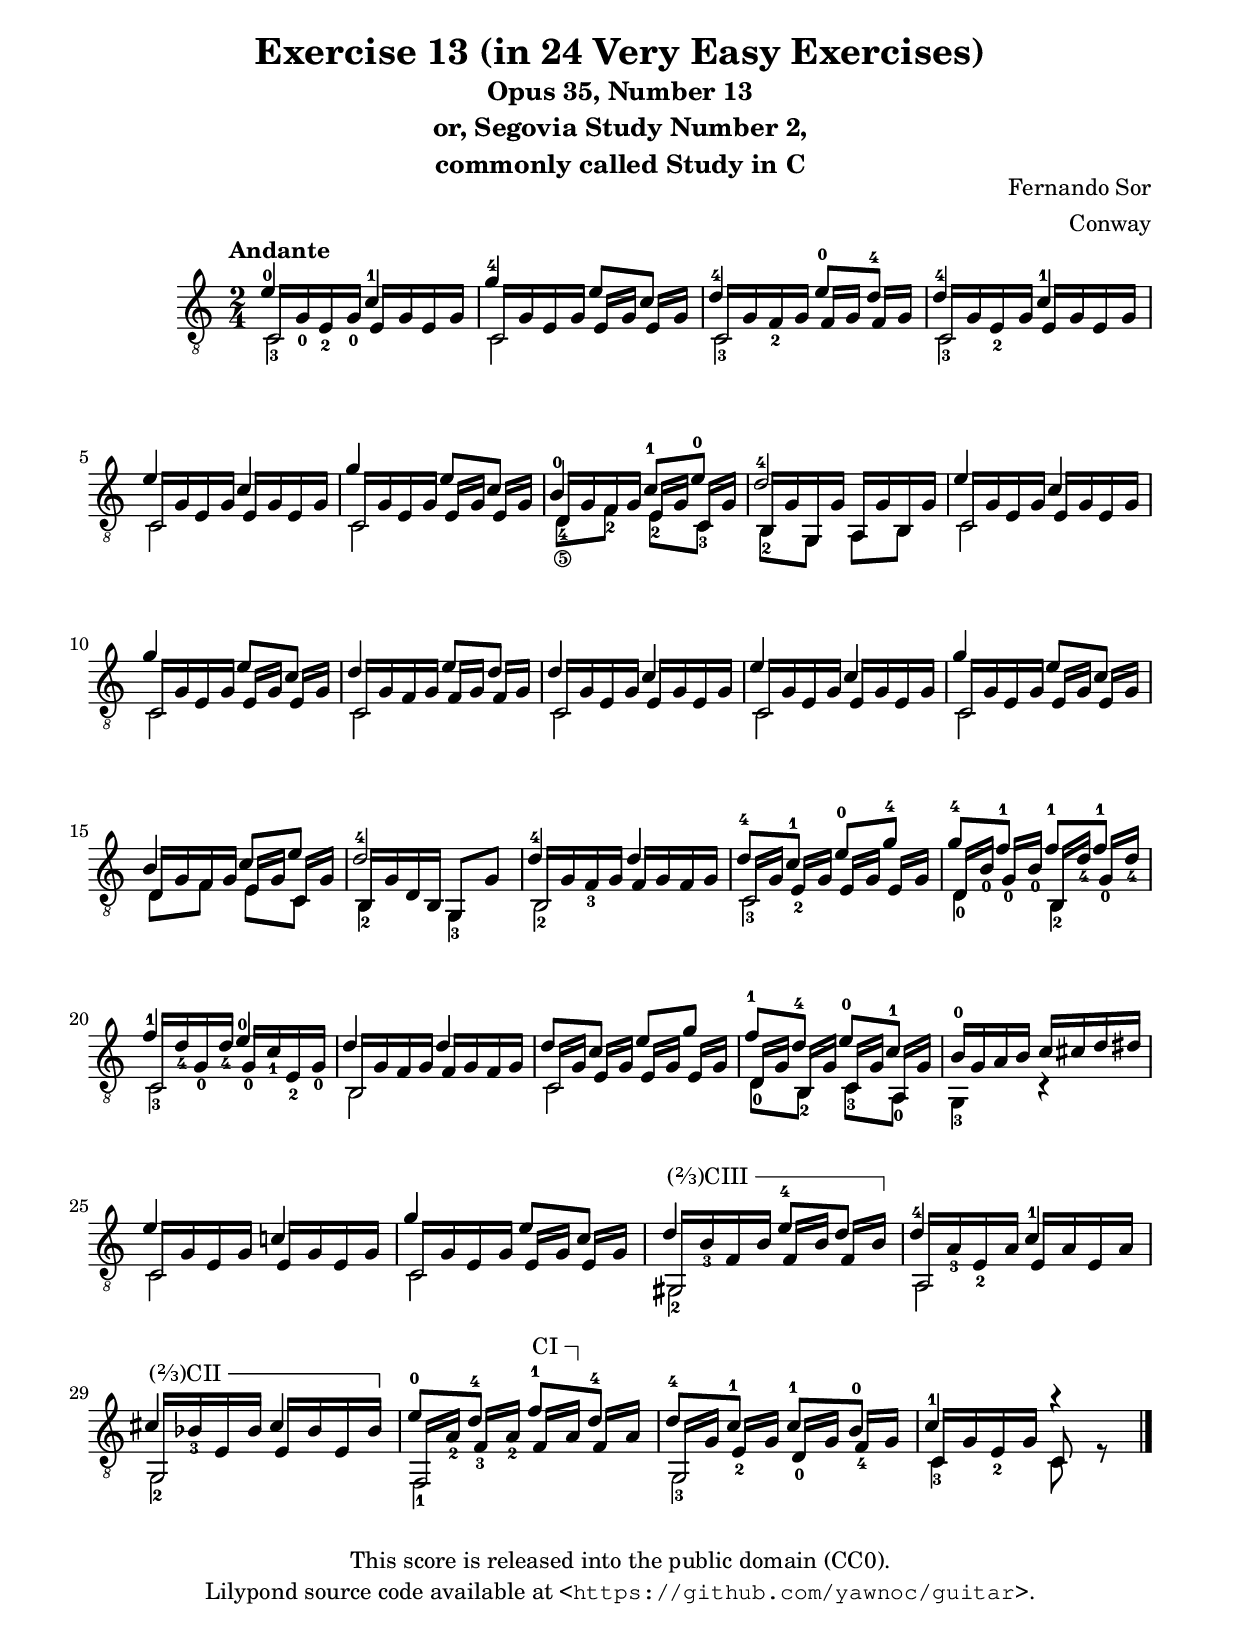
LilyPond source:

\version "2.18.2"


%%%%%%%%%%%%%%%%%%%%%%%%%%%%%%%%%%%%%%%%%%%%%%%%%%%%%%%%%%%%%%%%
% General
%%%%%%%%%%%%%%%%%%%%%%%%%%%%%%%%%%%%%%%%%%%%%%%%%%%%%%%%%%%%%%%%

\paper {
  top-margin = 1.5\cm
  left-margin = 1.5\cm
  right-margin = 1.5\cm
  bottom-margin = 1.5\cm
  ragged-last-bottom = ##f
  footnote-separator-markup = \markup { \vspace #1.5 }
}

globalSettings = {
  \accidentalStyle modern
  \compressFullBarRests
  \mergeDifferentlyHeadedOn
  \mergeDifferentlyDottedOn
  \numericTimeSignature
  \pointAndClickOff
  \override TextScript.extra-offset = #'(0 . 0.7)
  \override Score.FootnoteItem.annotation-line = ##f
}

origin-url = "https://github.com/yawnoc/guitar"

\header {
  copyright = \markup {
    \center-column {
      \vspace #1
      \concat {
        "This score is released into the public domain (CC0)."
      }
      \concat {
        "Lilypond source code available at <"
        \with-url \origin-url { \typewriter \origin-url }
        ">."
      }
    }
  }
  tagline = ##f
}

triplet = #(define-music-function
  (parser location music) (ly:music?)
  #{
    \tuplet 3/2 { $music }
  #}
)

tripletDuple = #(define-music-function
  (parser location music) (ly:music?)
  #{
    \tuplet 6/4 { $music }
  #}
)

overrideBeamedStemLengths = #(define-scheme-function
  (parser location lengths) (list?)
  #{
    \override Stem.details.beamed-lengths = $lengths
  #}
)
revertBeamedStemLengths = { \revert Stem.details.beamed-lengths }

overrideBeamVerticalPositions = #(define-scheme-function
  (parser location positions) (pair?)
  #{
    \override Beam.positions = $positions
  #}
)

%%%%%%%%%%%%%%%%%%%%%%%%%%%%%%%%%%%%%%%%%%%%%%%%%%%%%%%%%%%%%%%%
% Semantic bar lines
%%%%%%%%%%%%%%%%%%%%%%%%%%%%%%%%%%%%%%%%%%%%%%%%%%%%%%%%%%%%%%%%

barLineGoto = { \bar "||" }
barLineKeyChange = { \bar "||" }
barLineEnd = { \bar "|." }

%%%%%%%%%%%%%%%%%%%%%%%%%%%%%%%%%%%%%%%%%%%%%%%%%%%%%%%%%%%%%%%%
% Guitar notation
%%%%%%%%%%%%%%%%%%%%%%%%%%%%%%%%%%%%%%%%%%%%%%%%%%%%%%%%%%%%%%%%

stringNumbersAbove = { \set stringNumberOrientations = #'(up) }
stringNumbersBelow = { \set stringNumberOrientations = #'(down) }

fingeringAbove = { \set fingeringOrientations = #'(up) }
fingeringBelow = { \set fingeringOrientations = #'(down) }
fingeringAleft = { \set fingeringOrientations = #'(left) }
fingeringAright = { \set fingeringOrientations = #'(right) }

startGraceMusic = {
  <>(
  \override Fingering.font-size = -6
}
stopGraceMusic = {
  \revert Fingering.font-size
  <>)
}

overrideHorizontalShift = #(define-scheme-function
  (parser location distance) (number?)
  #{
    \override NoteColumn.force-hshift = $distance
  #}
)
revertHorizontalShift = { \revert NoteColumn.force-hshift }

barreSpan = #(define-music-function
  (parser location label offsetPair music)
  (string? (pair? (cons 0 0)) ly:music?)
  (let
    (
      (elements (extract-named-music music '(NoteEvent EventChord)))
    )
    (if
      (pair? elements)
      (let
        (
          (first-element (first elements))
          (last-element (last elements))
        )
        (set!
          (ly:music-property first-element 'articulations)
          (cons
            (make-music 'TextSpanEvent 'span-direction -1)
            (ly:music-property first-element 'articulations)
          )
        )
        (set!
          (ly:music-property last-element 'articulations)
          (cons
            (make-music 'TextSpanEvent 'span-direction 1)
            (ly:music-property last-element 'articulations)
          )
        )
      )
    )
  )
  #{
    \once \override TextSpanner.font-shape = #'upright
    \once \override TextSpanner.style = #'line
    \once \override TextSpanner.extra-offset = #offsetPair
    \once \override TextSpanner.bound-details = #`(
      (left
        (text . ,#{ \markup { \raise #-0.7 { #label \hspace #0.7 }} #})
        (Y . 0)
        (padding . -0.8)
        (attach-dir . -2)
      )
      (right
        (text . ,#{ \markup { \draw-line #'(0 . -1.3) } #}) ;; draw hook
        (Y . 0)
        (padding . -0.5)
        (attach-dir . 2)
      )
    )
    \once \override TextSpanner #'after-line-breaking = #(lambda (grob)
      (let*
        (
          (originalGrob (ly:grob-original grob))
          (splitGrobs (ly:spanner-broken-into originalGrob))
        )
        (if
          (and
            (>= (length splitGrobs) 2)
            (not (eq? (car (last-pair splitGrobs)) grob))
          )
          (begin
            (ly:grob-set-nested-property! grob
              '(bound-details right text)
              #{ \markup { \draw-line #'(0 . 0) } #} ;; suppress draw hook
            )
            (ly:grob-set-property! grob
              'extra-offset
              (cons
                (car offsetPair)
                (+ (cdr offsetPair) 0.7) ;; correction for suppressed hook
              )
            )
            (ly:grob-set-nested-property! grob
              '(bound-details right padding)
              #'-3 ;; increase spanner length
            )
          )
        )
      )
    )
    $music
  #}
)

barre = #(define-scheme-function
  (parser location label) (string?)
  #{
    \markup {
      \center-align {
        \hspace #0.7
        $label
      }
    }
  #}
)

nudgeNextBarre = #(define-scheme-function
  (parser location distance) (number?)
  #{
    \once \override TextScript.X-offset = $distance
  #}
)

position = #(define-scheme-function
  (parser location label) (string?)
  #{
    \markup {
      \center-align {
        \hspace #0.5
        $label
      }
    }
  #}
)

#(define-markup-command
  (markupString layout properties stringNumber) (markup?)
  (interpret-markup layout properties
    #{
      \markup \circle { \bold #stringNumber }
    #}
  )
)

#(define-markup-command
  (resonatesOn layout properties note stringNumber) (markup? markup?)
  (interpret-markup layout properties
    #{
      \markup { #note "resonates on" \markupString #stringNumber }
    #}
  )
)

%%%%%%%%%%%%%%%%%%%%%%%%%%%%%%%%%%%%%%%%%%%%%%%%%%%%%%%%%%%%%%%%
% Goto statements
%%%%%%%%%%%%%%%%%%%%%%%%%%%%%%%%%%%%%%%%%%%%%%%%%%%%%%%%%%%%%%%%

overrideGotoVisibility = {
  \once \override Score.RehearsalMark #'break-visibility = #'#(#t #t #f)
}

makeGotoMark = #(define-scheme-function
  (parser location label) (string?)
  #{
    \mark \markup { \small \italic $label }
  #}
)

simultaneousMarkSeparator = {
  \cadenzaOn
    s1073741824 % stupid, but works
  \cadenzaOff
}

coda = {
  \overrideGotoVisibility
  \mark \markup { \musicglyph #"scripts.coda" }
}

fine = {
  \overrideGotoVisibility
  \makeGotoMark Fine
}

dcAlCoda = {
  \overrideGotoVisibility
  \makeGotoMark "D.C. al Coda"
}

dcAlFine = {
  \overrideGotoVisibility
  \makeGotoMark "D.C. al Fine"
}

toCoda = {
  \overrideGotoVisibility
  \makeGotoMark "to Coda"
}



\header {
  title = "Exercise 13 (in 24 Very Easy Exercises)"
  subtitle = \markup {
    \center-column {
      "Opus 35, Number 13"
      "or, Segovia Study Number 2,"
      "commonly called Study in C"
    }
  }
  composer = "Fernando Sor"
  arranger = "Conway"
}


initialSignatures = {
  \tempo "Andante"
  \clef "treble_8"
  \key c \major
  \time 2/4
}


overrideHorizontalShiftLeftABit = { \overrideHorizontalShift #-0.4 }


highVoiceMusic = {
  
  \globalSettings
  \overrideHorizontalShiftLeftABit
  \fingeringAbove
  
  % Home theme
  \barNumberCheck #1
  \relative c' {
    \shiftOn
    <e-0>4 <c-1> |
    <g'-4>4 e8 c |
    <d-4>4 <e-0>8 <d-4> |
    <d-4>4 <c-1> |
    e4 c |
    g'4 e8 c |
    <b-0>4 <c-1>8 <e-0> |
    <d-4>2 |
  }
  
  % Home theme again
  \barNumberCheck #9
  \relative c' {
    e4 c |
    g'4 e8 c |
    d4 e8 d |
    d4 c |
    e4 c |
    g'4 e8 c |
    b4 c8 e |
    <d-4>2 |
  }
  
  % Away theme
  \barNumberCheck #17
  \relative c' {
    <d-4>4 d |
    <d-4>8 <c-1> <e-0> <g-4> |
    <g-4>8 <f-1> <f-1> <f-1> |
    <f-1>4 <e-0> |
    d4 d |
    d8 c e g |
    <f-1>8 <d-4> <e-0> <c-1> |
    \revertHorizontalShift
    <b-0>16 g a b c cis d dis |
    \overrideHorizontalShiftLeftABit
  }
  
  % Home theme final
  \barNumberCheck #25
  \relative c' {
    e4 c |
    g'4 e8 c |
    d4 <e-4>8 d |
    <d-4>4 <c-1> |
    cis4 cis |
    <e-0>8 <d-4> <f-1> <d-4> |
    <d-4>8 <c-1> <c-1> <b-0> |
    <c-1>4 r4 \barLineEnd
  }
  
}


lowVoiceMusic = {
  
  \globalSettings
  \fingeringBelow
  
  % Home theme
  \barNumberCheck #1
  \relative c {
    c2 |
    c2 |
    c2 |
    c2 |
    c2 |
    c2 |
    d8 f e c |
    b g a b |
  }
  
  % Home theme again
  \barNumberCheck #9
  \relative c {
    c2 |
    c2 |
    c2 |
    c2 |
    c2 |
    c2 |
    d8 f e c |
    b4 g |
  }
  
  % Away theme
  \barNumberCheck #17
  \relative c {
    b2 |
    c2 |
    d4 b |
    c2 |
    b2 |
    c2 |
    d8 b c a |
    <g-3>4 r4 |
  }
  
  % Home theme final
  \barNumberCheck #25
  \relative c {
    c2 |
    c2 |
    gis2 |
    a2 |
    g2 |
    f2 |
    g2 |
    c4 c8 r |
  }
  
}


middleVoiceMusic = {
  
  \globalSettings
  \fingeringBelow
  \stringNumbersBelow
  
  % Home theme
  \barNumberCheck #1
  \relative c {
    \shiftOff
    <c-3>16 <g'-0> <e-2> <g-0> e g e g |
    c, g' e g e[ g] e[ g] |
    <c,-3> g' <f-2> g f[ g] f[ g] |
    <c,-3> g' <e-2> g e g e g |
    c, g' e g e g e g |
    c, g' e g e[ g] e[ g] |
    \once \override Fingering.padding = #0.16
    \once \override StringNumber.padding = #1
    <d-4 \5> g <f-2> g <e-2>[ g] <c,-3>[ g'] |
    <b,-2> g' g, g' a, g' b, g' |
  }
  
  % Home theme again
  \barNumberCheck #9
  \relative c {
    c16 g' e g e g e g |
    c, g' e g e[ g] e[ g] |
    c, g' f g f[ g] f[ g] |
    c, g' e g e g e g |
    c, g' e g e g e g |
    c, g' e g e[ g] e[ g] |
    d g f g e[ g] c,[ g'] |
    <b,-2> g' d b <g-3>8 g' |
  }
  
  \override Fingering.staff-padding = #'()
  % Away theme
  \barNumberCheck #17
  \relative c {
    <b-2>16 g' <f-3> g f g f g |
    <c,-3>[ g'] <e-2>[ g] e[ g] e[ g] |
    <d-0>[ <b'-0>] <g-0>[ <b-0>] <b,-2>[ <d'-4>] <g,-0>[ <d'-4>] |
    <c,-3> <d'-4> <g,-0> <d'-4> <g,-0> <c-1> <e,-2> <g-0> |
    b, g' f g f g f g |
    c,[ g'] e[ g] e[ g] e[ g] |
    <d-0>[ g] <b,-2>[ g'] <c,-3>[ g'] <a,-0>[ g'] |
    s2 |
  }
  
  % Home theme final
  \barNumberCheck #25
  \relative c {
    c16 g' e g e g e g |
    c, g' e g e[ g] e[ g] |
    \barreSpan "(⅔)CIII" #'(0 . -1) { <gis,-2> <b'-3> f b f[ b] f[ b] } |
    a, <a'-3> <e-2> a e a e a |
    \barreSpan "(⅔)CII" { <g,-2> <bes'-3> e, bes' e, bes' e, bes' } |
    <f,-1>[ <a'-2>] <f-3>[ <a-2>] \barreSpan CI { f[ a] } f[ a] |
    <g,-3>[ g'] <e-2>[ g] <d-0>[ g] <f-4>[ g] |
    <c,-3> g' <e-2> g c,8 s |
  }
  
}


allMusic = {
  \new Staff \with {
    midiInstrument = #"acoustic guitar (nylon)"
  }
  \initialSignatures
  <<
    << \highVoiceMusic >>
      \\
    << \lowVoiceMusic >>
      \\
    << \middleVoiceMusic >>
  >>
}


\score {
  \allMusic
}

\score {
  \allMusic
  \midi { }
}
